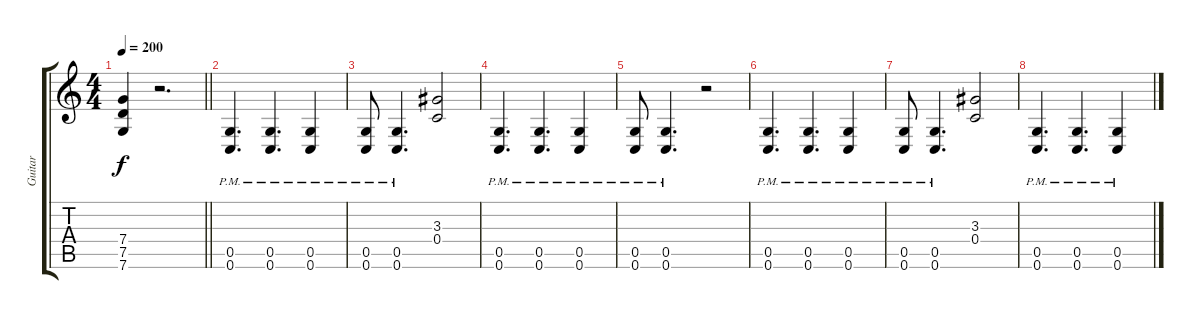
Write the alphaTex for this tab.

\track ("Guitar" "Guitar") {instrument distortionguitar}
\staff {score tabs}
\tuning (D4 A3 F3 C3 G2 C2) {hide}
\ts (4 4)
\tempo 200
\clef g2
\barLineRight lightlight
\ks c
(7.4 7.5 7.6).4{dy f} r.2{d} |
\section ("" " ")
(0.5{pm} 0.6{pm}).4{d} (0.5{pm} 0.6{pm}).4{d} (0.5{pm} 0.6{pm}).4 |
(0.5{pm} 0.6{pm}).8 (0.5{pm} 0.6{pm}).4{d} (3.3 0.4).2 |
(0.5{pm} 0.6{pm}).4{d} (0.5{pm} 0.6{pm}).4{d} (0.5{pm} 0.6{pm}).4 |
(0.5{pm} 0.6{pm}).8 (0.5{pm} 0.6{pm}).4{d} r.2 |
(0.5{pm} 0.6{pm}).4{d} (0.5{pm} 0.6{pm}).4{d} (0.5{pm} 0.6{pm}).4 |
(0.5{pm} 0.6{pm}).8 (0.5{pm} 0.6{pm}).4{d} (3.3 0.4).2 |
(0.5{pm} 0.6{pm}).4{d} (0.5{pm} 0.6{pm}).4{d} (0.5{pm} 0.6{pm}).4
